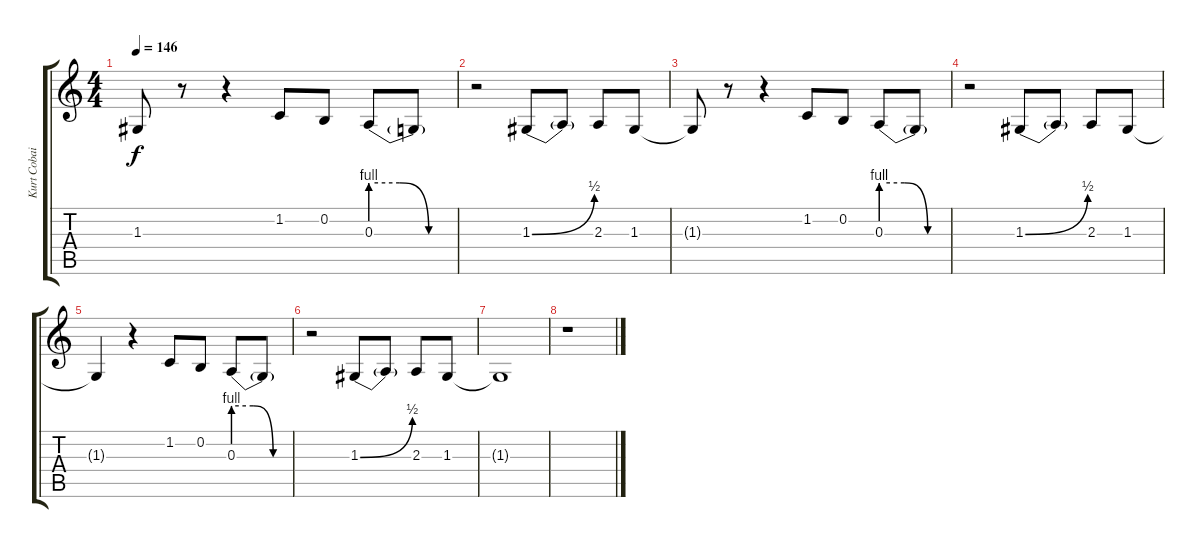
\track ("Kurt Cobain - Vocals" "Kurt Cobai") {instrument tenorsax}
\staff {score tabs}
\tuning (E4 B3 G3 D3 A2 E2) {hide}
\ts (4 4)
\tempo 146
\clef g2
\ks c
1.3{t}.8{dy f} r.8 r.4 1.2.8 0.2.8 0.3{be (custom 0 4 20 4 40 0 60 0)}.8 0.3{t}.8 |
r.2 1.3{be (bend 0 0 60 2)}.8 1.3{t}.8 2.3.8 1.3.8 |
1.3{t}.8 r.8 r.4 1.2.8 0.2.8 0.3{be (custom 0 4 20 4 40 0 60 0)}.8 0.3{t}.8 |
r.2 1.3{be (bend 0 0 60 2)}.8 1.3{t}.8 2.3.8 1.3.8 |
1.3{t}.4 r.4 1.2.8 0.2.8 0.3{be (custom 0 4 20 4 40 0 60 0)}.8 0.3{t}.8 |
r.2 1.3{be (bend 0 0 60 2)}.8 1.3{t}.8 2.3.8 1.3.8 |
1.3{t}.1{volume 9} |
r.1
